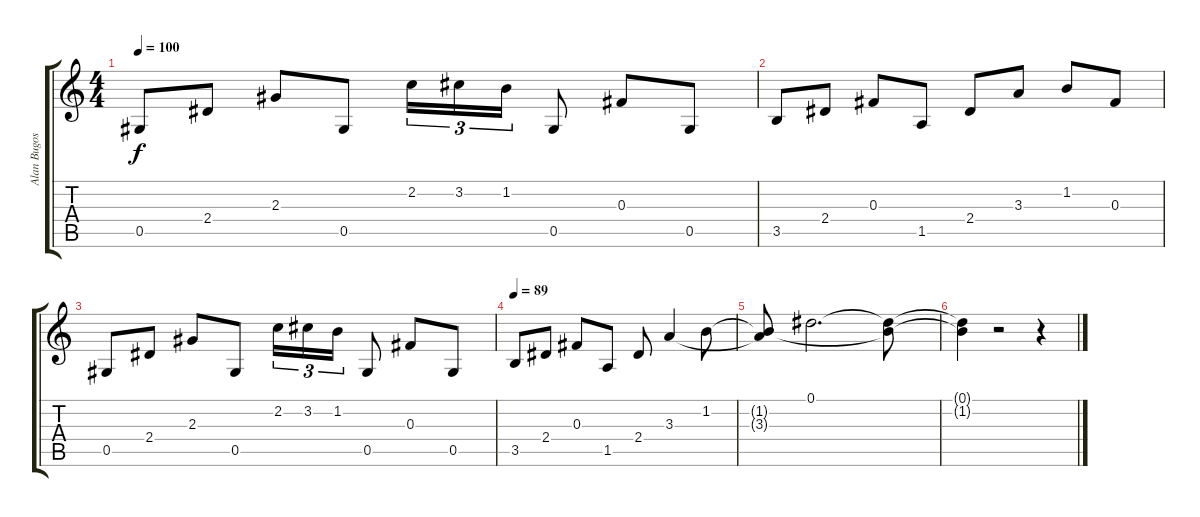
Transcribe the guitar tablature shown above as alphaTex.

\track ("Alan Bugoslavsky" "Alan Bugos") {instrument electricguitarjazz}
\staff {score tabs}
\tuning (Eb4 Bb3 Gb3 Db3 Ab2 Eb2) {hide}
\ts (4 4)
\tempo 100
\clef g2
\ks c
0.5.8{dy f} 2.4.8 2.3.8 0.5.8 2.2.16{tu (3 2)} 3.2.16{tu (3 2)} 1.2.16{tu (3 2)} 0.5.8 0.3.8 0.5.8 |
3.5.8 2.4.8 0.3.8 1.5.8 2.4.8 3.3.8 1.2.8 0.3.8 |
0.5.8 2.4.8 2.3.8 0.5.8 2.2.16{tu (3 2)} 3.2.16{tu (3 2)} 1.2.16{tu (3 2)} 0.5.8 0.3.8 0.5.8 |
\tempo 89
3.5.8 2.4.8 0.3.8 1.5.8 2.4.8 3.3.4 1.2.8 |
(1.2{t} 3.3{t}).8 0.1.2{d} (0.1{t} 1.2{t}).8 |
(0.1{t} 1.2{t}).4 r.2 r.4
